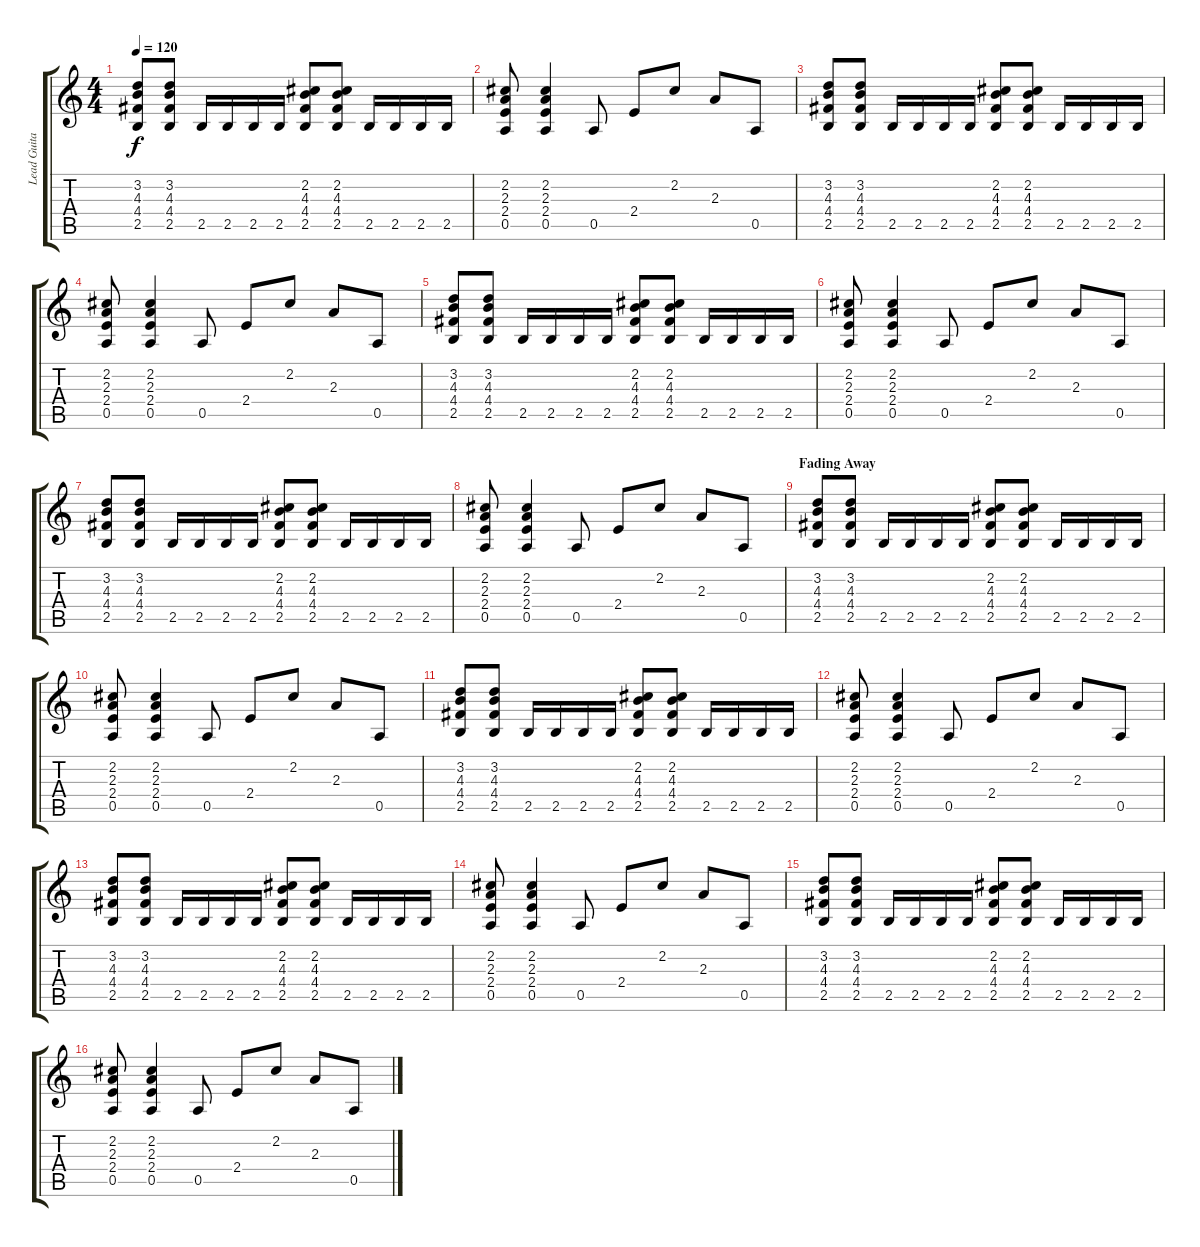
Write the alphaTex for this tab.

\track ("Lead Guitar (Joakim)" "Lead Guita") {instrument distortionguitar}
\staff {score tabs}
\tuning (E4 B3 G3 D3 A2 E2) {hide}
\ts (4 4)
\tempo 120
\clef g2
\ks c
(3.2 4.3 4.4 2.5).8{dy f} (3.2 4.3 4.4 2.5).8 2.5.16 2.5.16 2.5.16 2.5.16 (2.2 4.3 4.4 2.5).8 (2.2 4.3 4.4 2.5).8 2.5.16 2.5.16 2.5.16 2.5.16 |
(2.2 2.3 2.4 0.5).8 (2.2 2.3 2.4 0.5).4 0.5.8 2.4.8 2.2.8 2.3.8 0.5.8 |
(3.2 4.3 4.4 2.5).8 (3.2 4.3 4.4 2.5).8 2.5.16 2.5.16 2.5.16 2.5.16 (2.2 4.3 4.4 2.5).8 (2.2 4.3 4.4 2.5).8 2.5.16 2.5.16 2.5.16 2.5.16 |
(2.2 2.3 2.4 0.5).8 (2.2 2.3 2.4 0.5).4 0.5.8 2.4.8 2.2.8 2.3.8 0.5.8 |
(3.2 4.3 4.4 2.5).8 (3.2 4.3 4.4 2.5).8 2.5.16 2.5.16 2.5.16 2.5.16 (2.2 4.3 4.4 2.5).8 (2.2 4.3 4.4 2.5).8 2.5.16 2.5.16 2.5.16 2.5.16 |
(2.2 2.3 2.4 0.5).8 (2.2 2.3 2.4 0.5).4 0.5.8 2.4.8 2.2.8 2.3.8 0.5.8 |
(3.2 4.3 4.4 2.5).8 (3.2 4.3 4.4 2.5).8 2.5.16 2.5.16 2.5.16 2.5.16 (2.2 4.3 4.4 2.5).8 (2.2 4.3 4.4 2.5).8 2.5.16 2.5.16 2.5.16 2.5.16 |
(2.2 2.3 2.4 0.5).8 (2.2 2.3 2.4 0.5).4 0.5.8 2.4.8 2.2.8 2.3.8 0.5.8 |
\section ("" "Fading Away")
(3.2 4.3 4.4 2.5).8 (3.2 4.3 4.4 2.5).8 2.5.16 2.5.16 2.5.16 2.5.16 (2.2 4.3 4.4 2.5).8 (2.2 4.3 4.4 2.5).8 2.5.16 2.5.16 2.5.16 2.5.16 |
(2.2 2.3 2.4 0.5).8 (2.2 2.3 2.4 0.5).4 0.5.8 2.4.8 2.2.8 2.3.8 0.5.8 |
(3.2 4.3 4.4 2.5).8 (3.2 4.3 4.4 2.5).8 2.5.16 2.5.16 2.5.16 2.5.16 (2.2 4.3 4.4 2.5).8 (2.2 4.3 4.4 2.5).8 2.5.16 2.5.16 2.5.16 2.5.16 |
(2.2 2.3 2.4 0.5).8 (2.2 2.3 2.4 0.5).4 0.5.8 2.4.8 2.2.8 2.3.8 0.5.8 |
(3.2 4.3 4.4 2.5).8 (3.2 4.3 4.4 2.5).8 2.5.16 2.5.16 2.5.16 2.5.16 (2.2 4.3 4.4 2.5).8 (2.2 4.3 4.4 2.5).8 2.5.16 2.5.16 2.5.16 2.5.16 |
(2.2 2.3 2.4 0.5).8 (2.2 2.3 2.4 0.5).4 0.5.8 2.4.8 2.2.8 2.3.8 0.5.8 |
(3.2 4.3 4.4 2.5).8 (3.2 4.3 4.4 2.5).8 2.5.16 2.5.16 2.5.16 2.5.16 (2.2 4.3 4.4 2.5).8 (2.2 4.3 4.4 2.5).8 2.5.16 2.5.16 2.5.16 2.5.16 |
(2.2 2.3 2.4 0.5).8 (2.2 2.3 2.4 0.5).4 0.5.8 2.4.8 2.2.8 2.3.8 0.5.8
